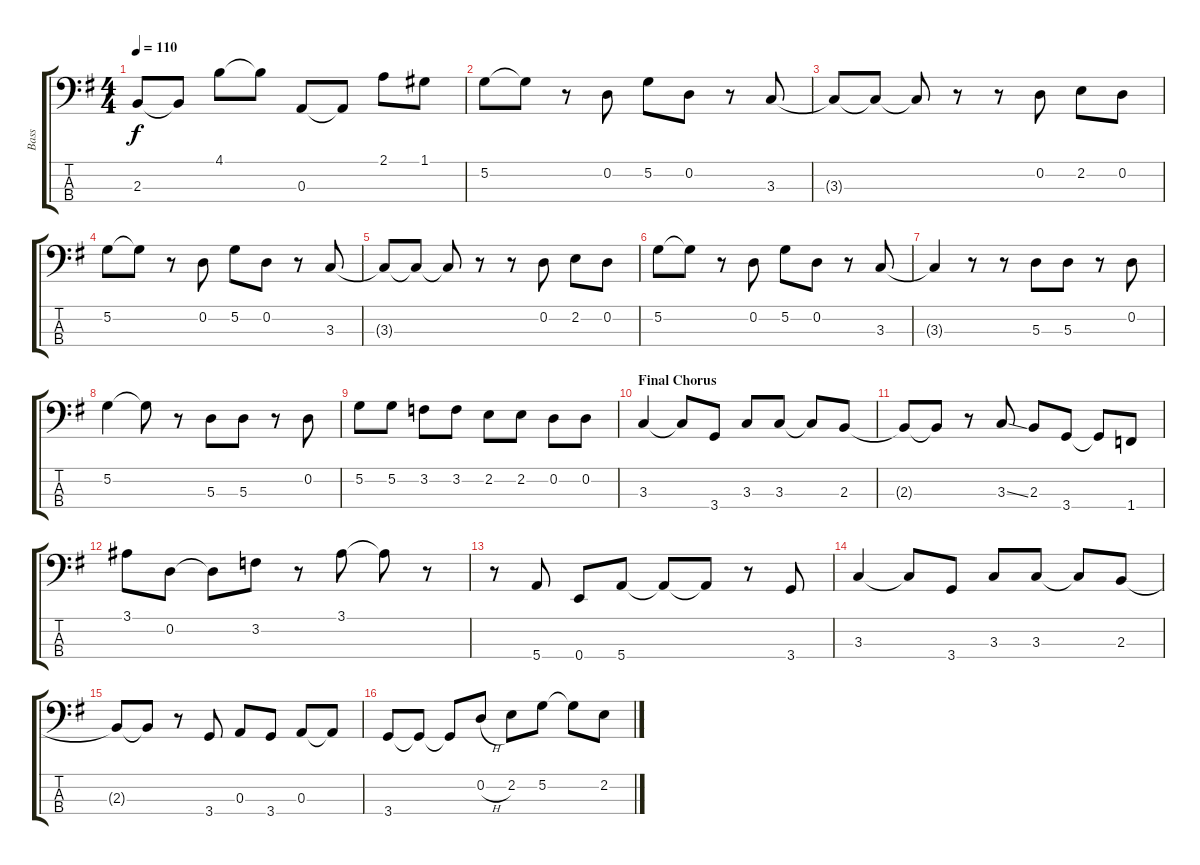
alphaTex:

\track ("Bass" "Bass") {instrument electricbassfinger}
\staff {score tabs}
\tuning (G2 D2 A1 E1) {hide}
\ts (4 4)
\tempo 110
\clef f4
\ks g
2.3.8{dy f} 2.3{t}.8 4.1.8 4.1{t}.8 0.3.8 0.3{t}.8 2.1.8 1.1.8 |
5.2.8 5.2{t}.8 r.8 0.2.8 5.2.8 0.2.8 r.8 3.3.8 |
3.3{t}.8 3.3{t}.8 3.3{t}.8 r.8 r.8 0.2.8 2.2.8 0.2.8 |
5.2.8 5.2{t}.8 r.8 0.2.8 5.2.8 0.2.8 r.8 3.3.8 |
3.3{t}.8 3.3{t}.8 3.3{t}.8 r.8 r.8 0.2.8 2.2.8 0.2.8 |
5.2.8 5.2{t}.8 r.8 0.2.8 5.2.8 0.2.8 r.8 3.3.8 |
3.3{t}.4 r.8 r.8 5.3.8 5.3.8 r.8 0.2.8 |
5.2.4 5.2{t}.8 r.8 5.3.8 5.3.8 r.8 0.2.8 |
5.2.8 5.2.8 3.2.8 3.2.8 2.2.8 2.2.8 0.2.8 0.2.8 |
\section ("" "Final Chorus")
3.3.4 3.3{t}.8 3.4.8 3.3.8 3.3.8 3.3{t}.8 2.3.8 |
2.3{t}.8 2.3{t}.8 r.8 3.3{ss}.8 2.3.8 3.4.8 3.4{t}.8 1.4.8 |
3.1.8 0.2.8 0.2{t}.8 3.2.8 r.8 3.1.8 3.1{t}.8 r.8 |
r.8 5.4.8 0.4.8 5.4.8 5.4{t}.8 5.4{t}.8 r.8 3.4.8 |
3.3.4 3.3{t}.8 3.4.8 3.3.8 3.3.8 3.3{t}.8 2.3.8 |
2.3{t}.8 2.3{t}.8 r.8 3.4.8 0.3.8 3.4.8 0.3.8 0.3{t}.8 |
3.4.8 3.4{t}.8 3.4{t}.8 0.2{h}.8 2.2.8 5.2.8 5.2{t}.8 2.2.8
